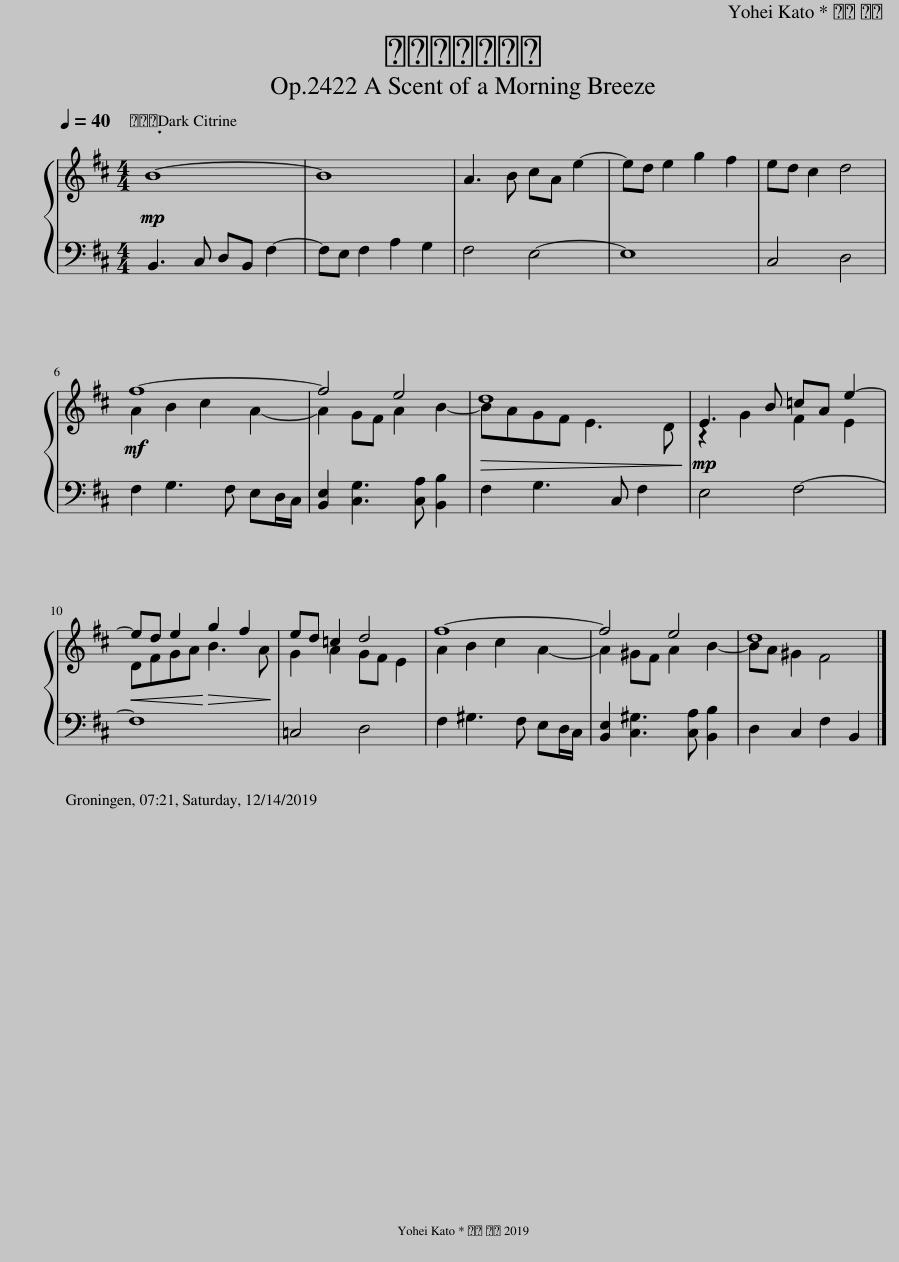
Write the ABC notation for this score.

X:1
%%score { ( 1 3 ) | 2 }
L:1/8
Q:1/4=40
M:4/4
I:linebreak $
K:D
V:1 treble
V:3 treble
V:2 bass
V:1
!mp! B8- | B8 | A3 B cA e2- | ed e2 g2 f2 | ed c2 d4 |$ %5
!mf! f8- | f4 e4 |!>(! d8!>)! |!mp! E3 B =cA e2- |$!<(! ed e2!>(! g2 f2!<)!!>)! | %10
 ed =c2 d4 | f8- | f4 e4 | d8 |] %14
V:2
 B,,3 C, D,B,, F,2- | F,E, F,2 A,2 G,2 | F,4 E,4- | E,8 | C,4 D,4 |$ %5
 F,2 G,3 F, E,D,/C,/ | [B,,E,]2 [C,G,]3 [C,A,] [B,,B,]2 | F,2 G,3 C, F,2 | E,4 F,4- |$ F,8 | %10
 =C,4 D,4 | F,2 ^G,3 F, E,D,/C,/ | [B,,E,]2 [C,^G,]3 [C,A,] [B,,B,]2 | D,2 C,2 F,2 B,,2 |] %14
V:3
 x8 | x8 | x8 | x8 | x8 |$ %5
 A2 B2 c2 A2- | A2 GF A2 B2- | BAGF E3 D | z2 G2 F2 E2 |$ DFGA B3 A | %10
 G2 A2 GF E2 | A2 B2 c2 A2- | A2 ^GF A2 B2- | BA ^G2 F4 |] %14
